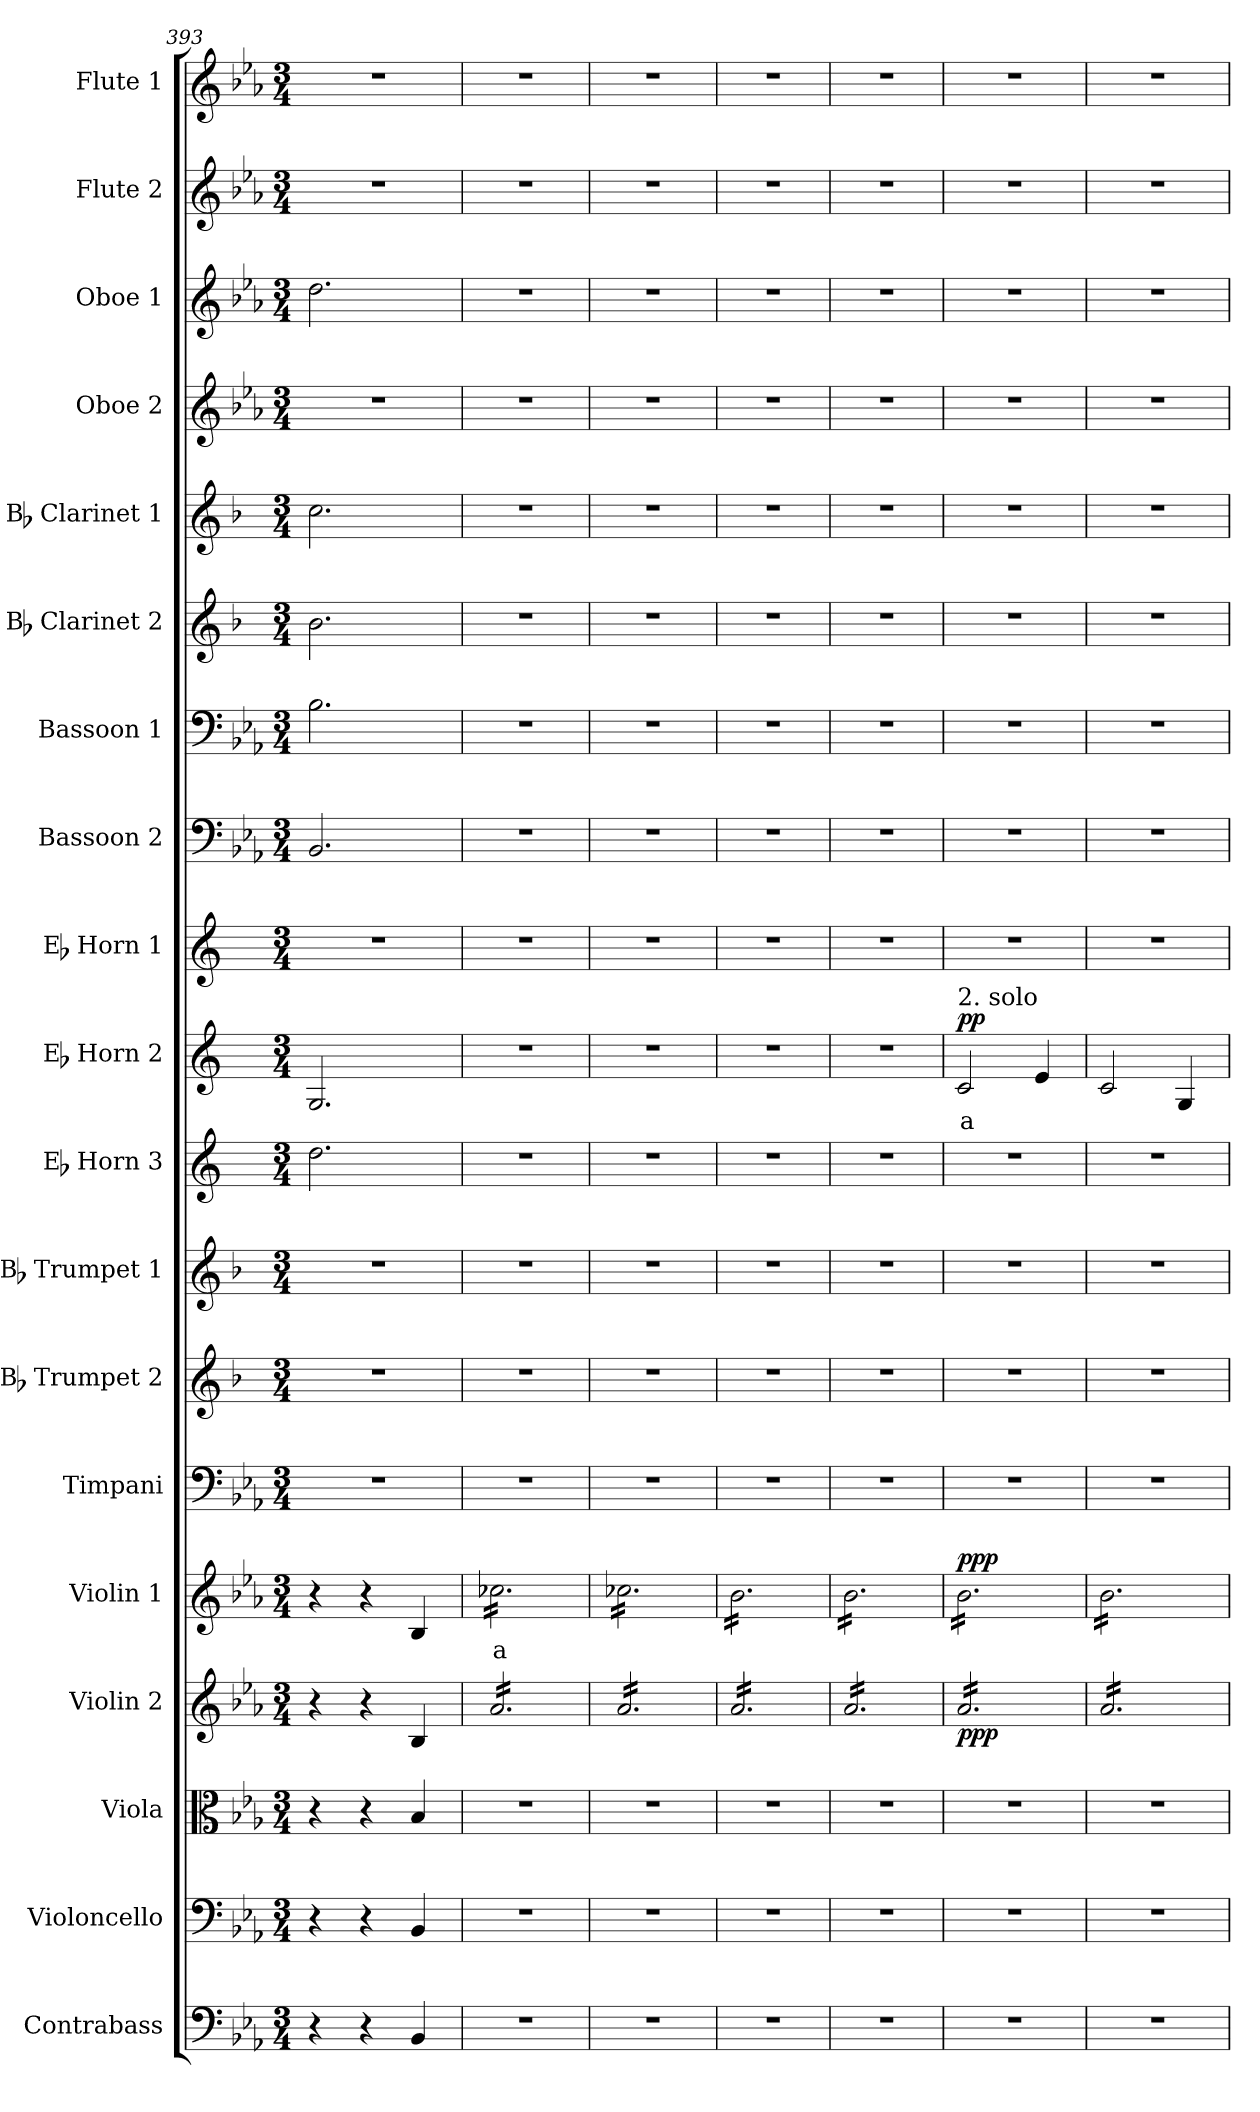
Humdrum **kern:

**kern	**kern	**kern	**kern	**dynam	**kern	**text	**dynam	**kern	**kern	**kern	**kern	**kern	**text	**dynam	**kern	**kern	**kern	**kern	**kern	**kern	**kern	**kern	**kern
*part19	*part18	*part17	*part16	*part16	*part15	*part15	*part15	*part14	*part13	*part12	*part11	*part10	*part10	*part10	*part9	*part8	*part7	*part6	*part5	*part4	*part3	*part2	*part1
*staff19	*staff18	*staff17	*staff16	*staff16	*staff15	*staff15	*staff15	*staff14	*staff13	*staff12	*staff11	*staff10	*staff10	*staff10	*staff9	*staff8	*staff7	*staff6	*staff5	*staff4	*staff3	*staff2	*staff1
*I"Contrabass	*I"Violoncello	*I"Viola	*I"Violin 2	*	*I"Violin 1	*	*	*I"Timpani	*I"Bb Trumpet 2	*I"Bb Trumpet 1	*I"Eb Horn 3	*I"Eb Horn 2	*	*	*I"Eb Horn 1	*I"Bassoon 2	*I"Bassoon 1	*I"Bb Clarinet 2	*I"Bb Clarinet 1	*I"Oboe 2	*I"Oboe 1	*I"Flute 2	*I"Flute 1
*I'Cb	*I'Vc	*I'Vla	*I'Vln 2	*	*I'Vln 1	*	*	*I'Timp	*I'Tpt 2	*I'Tpt 1	*I'Hn 3	*I'Hn 2	*	*	*I'Hn 1	*I'Bsn 2	*I'Bsn 1	*I'Cl 2	*I'Cl 1	*I'Ob 2	*I'Ob 1	*I'Fl 2	*I'Fl 1
*clefF4	*clefF4	*clefC3	*clefG2	*	*clefG2	*	*	*clefF4	*clefG2	*clefG2	*clefG2	*clefG2	*	*	*clefG2	*clefF4	*clefF4	*clefG2	*clefG2	*clefG2	*clefG2	*clefG2	*clefG2
*ITrd7c12	*	*	*	*	*	*	*	*	*ITrd1c2	*ITrd1c2	*ITrd5c9	*ITrd5c9	*	*	*ITrd5c9	*	*	*ITrd1c2	*ITrd1c2	*	*	*	*
*k[b-e-a-]	*k[b-e-a-]	*k[b-e-a-]	*k[b-e-a-]	*	*k[b-e-a-]	*	*	*k[b-e-a-]	*k[b-e-a-]	*k[b-e-a-]	*k[b-e-a-]	*k[b-e-a-]	*	*	*k[b-e-a-]	*k[b-e-a-]	*k[b-e-a-]	*k[b-e-a-]	*k[b-e-a-]	*k[b-e-a-]	*k[b-e-a-]	*k[b-e-a-]	*k[b-e-a-]
*M3/4	*M3/4	*M3/4	*M3/4	*	*M3/4	*	*	*M3/4	*M3/4	*M3/4	*M3/4	*M3/4	*	*	*M3/4	*M3/4	*M3/4	*M3/4	*M3/4	*M3/4	*M3/4	*M3/4	*M3/4
=393	=393	=393	=393	=393	=393	=393	=393	=393	=393	=393	=393	=393	=393	=393	=393	=393	=393	=393	=393	=393	=393	=393	=393
4r	4r	4r	4r	.	4r	.	.	2.r	2.r	2.r	2.f\	2.BB-/	.	.	2.r	2.BB-/	2.B-\	2.a-\	2.b-\	2.r	2.dd\	2.r	2.r
4r	4r	4r	4r	.	4r	.	.	.	.	.	.	.	.	.	.	.	.	.	.	.	.	.	.
4BBB-/	4BB-/	4B-/	4B-/	.	4B-/	.	.	.	.	.	.	.	.	.	.	.	.	.	.	.	.	.	.
=394	=394	=394	=394	=394	=394	=394	=394	=394	=394	=394	=394	=394	=394	=394	=394	=394	=394	=394	=394	=394	=394	=394	=394
!	!	!	!	!	!LO:TX:a:t=arco	!	!	!	!	!	!	!	!	!	!	!	!	!	!	!	!	!	!
!	!	!	!LO:TX:a:t=arco	!	!	!	!	!	!	!	!	!	!	!	!	!	!	!	!	!	!	!	!
!	!	!	!	!	!	!LO:LY:b:color=#FF0000	!	!	!	!	!	!	!	!	!	!	!	!	!	!	!	!	!
*	*	*	*tremolo	*	*	*	*	*	*	*	*	*	*	*	*	*	*	*	*	*	*	*	*
*	*	*	*	*	*tremolo	*	*	*	*	*	*	*	*	*	*	*	*	*	*	*	*	*	*
2.r	2.r	2.r	16a-/LL	.	16cc-X\LL	a	.	2.r	2.r	2.r	2.r	2.r	.	.	2.r	2.r	2.r	2.r	2.r	2.r	2.r	2.r	2.r
.	.	.	16a-/	.	16cc-X\	.	.	.	.	.	.	.	.	.	.	.	.	.	.	.	.	.	.
.	.	.	16a-/	.	16cc-X\	.	.	.	.	.	.	.	.	.	.	.	.	.	.	.	.	.	.
.	.	.	16a-/	.	16cc-X\	.	.	.	.	.	.	.	.	.	.	.	.	.	.	.	.	.	.
.	.	.	16a-/	.	16cc-X\	.	.	.	.	.	.	.	.	.	.	.	.	.	.	.	.	.	.
.	.	.	16a-/	.	16cc-X\	.	.	.	.	.	.	.	.	.	.	.	.	.	.	.	.	.	.
.	.	.	16a-/	.	16cc-X\	.	.	.	.	.	.	.	.	.	.	.	.	.	.	.	.	.	.
.	.	.	16a-/	.	16cc-X\	.	.	.	.	.	.	.	.	.	.	.	.	.	.	.	.	.	.
.	.	.	16a-/	.	16cc-X\	.	.	.	.	.	.	.	.	.	.	.	.	.	.	.	.	.	.
.	.	.	16a-/	.	16cc-X\	.	.	.	.	.	.	.	.	.	.	.	.	.	.	.	.	.	.
.	.	.	16a-/	.	16cc-X\	.	.	.	.	.	.	.	.	.	.	.	.	.	.	.	.	.	.
.	.	.	16a-/JJ	.	16cc-X\JJ	.	.	.	.	.	.	.	.	.	.	.	.	.	.	.	.	.	.
=395	=395	=395	=395	=395	=395	=395	=395	=395	=395	=395	=395	=395	=395	=395	=395	=395	=395	=395	=395	=395	=395	=395	=395
2.r	2.r	2.r	16a-/LL	.	16cc-X\LL	.	.	2.r	2.r	2.r	2.r	2.r	.	.	2.r	2.r	2.r	2.r	2.r	2.r	2.r	2.r	2.r
.	.	.	16a-/	.	16cc-X\	.	.	.	.	.	.	.	.	.	.	.	.	.	.	.	.	.	.
.	.	.	16a-/	.	16cc-X\	.	.	.	.	.	.	.	.	.	.	.	.	.	.	.	.	.	.
.	.	.	16a-/	.	16cc-X\	.	.	.	.	.	.	.	.	.	.	.	.	.	.	.	.	.	.
.	.	.	16a-/	.	16cc-X\	.	.	.	.	.	.	.	.	.	.	.	.	.	.	.	.	.	.
.	.	.	16a-/	.	16cc-X\	.	.	.	.	.	.	.	.	.	.	.	.	.	.	.	.	.	.
.	.	.	16a-/	.	16cc-X\	.	.	.	.	.	.	.	.	.	.	.	.	.	.	.	.	.	.
.	.	.	16a-/	.	16cc-X\	.	.	.	.	.	.	.	.	.	.	.	.	.	.	.	.	.	.
.	.	.	16a-/	.	16cc-X\	.	.	.	.	.	.	.	.	.	.	.	.	.	.	.	.	.	.
.	.	.	16a-/	.	16cc-X\	.	.	.	.	.	.	.	.	.	.	.	.	.	.	.	.	.	.
.	.	.	16a-/	.	16cc-X\	.	.	.	.	.	.	.	.	.	.	.	.	.	.	.	.	.	.
.	.	.	16a-/JJ	.	16cc-X\JJ	.	.	.	.	.	.	.	.	.	.	.	.	.	.	.	.	.	.
=396	=396	=396	=396	=396	=396	=396	=396	=396	=396	=396	=396	=396	=396	=396	=396	=396	=396	=396	=396	=396	=396	=396	=396
2.r	2.r	2.r	16a-/LL	.	16b-\LL	.	.	2.r	2.r	2.r	2.r	2.r	.	.	2.r	2.r	2.r	2.r	2.r	2.r	2.r	2.r	2.r
.	.	.	16a-/	.	16b-\	.	.	.	.	.	.	.	.	.	.	.	.	.	.	.	.	.	.
.	.	.	16a-/	.	16b-\	.	.	.	.	.	.	.	.	.	.	.	.	.	.	.	.	.	.
.	.	.	16a-/	.	16b-\	.	.	.	.	.	.	.	.	.	.	.	.	.	.	.	.	.	.
.	.	.	16a-/	.	16b-\	.	.	.	.	.	.	.	.	.	.	.	.	.	.	.	.	.	.
.	.	.	16a-/	.	16b-\	.	.	.	.	.	.	.	.	.	.	.	.	.	.	.	.	.	.
.	.	.	16a-/	.	16b-\	.	.	.	.	.	.	.	.	.	.	.	.	.	.	.	.	.	.
.	.	.	16a-/	.	16b-\	.	.	.	.	.	.	.	.	.	.	.	.	.	.	.	.	.	.
.	.	.	16a-/	.	16b-\	.	.	.	.	.	.	.	.	.	.	.	.	.	.	.	.	.	.
.	.	.	16a-/	.	16b-\	.	.	.	.	.	.	.	.	.	.	.	.	.	.	.	.	.	.
.	.	.	16a-/	.	16b-\	.	.	.	.	.	.	.	.	.	.	.	.	.	.	.	.	.	.
.	.	.	16a-/JJ	.	16b-\JJ	.	.	.	.	.	.	.	.	.	.	.	.	.	.	.	.	.	.
=397	=397	=397	=397	=397	=397	=397	=397	=397	=397	=397	=397	=397	=397	=397	=397	=397	=397	=397	=397	=397	=397	=397	=397
2.r	2.r	2.r	16a-/LL	.	16b-\LL	.	.	2.r	2.r	2.r	2.r	2.r	.	.	2.r	2.r	2.r	2.r	2.r	2.r	2.r	2.r	2.r
.	.	.	16a-/	.	16b-\	.	.	.	.	.	.	.	.	.	.	.	.	.	.	.	.	.	.
.	.	.	16a-/	.	16b-\	.	.	.	.	.	.	.	.	.	.	.	.	.	.	.	.	.	.
.	.	.	16a-/	.	16b-\	.	.	.	.	.	.	.	.	.	.	.	.	.	.	.	.	.	.
.	.	.	16a-/	.	16b-\	.	.	.	.	.	.	.	.	.	.	.	.	.	.	.	.	.	.
.	.	.	16a-/	.	16b-\	.	.	.	.	.	.	.	.	.	.	.	.	.	.	.	.	.	.
.	.	.	16a-/	.	16b-\	.	.	.	.	.	.	.	.	.	.	.	.	.	.	.	.	.	.
.	.	.	16a-/	.	16b-\	.	.	.	.	.	.	.	.	.	.	.	.	.	.	.	.	.	.
.	.	.	16a-/	.	16b-\	.	.	.	.	.	.	.	.	.	.	.	.	.	.	.	.	.	.
.	.	.	16a-/	.	16b-\	.	.	.	.	.	.	.	.	.	.	.	.	.	.	.	.	.	.
.	.	.	16a-/	.	16b-\	.	.	.	.	.	.	.	.	.	.	.	.	.	.	.	.	.	.
.	.	.	16a-/JJ	.	16b-\JJ	.	.	.	.	.	.	.	.	.	.	.	.	.	.	.	.	.	.
=398	=398	=398	=398	=398	=398	=398	=398	=398	=398	=398	=398	=398	=398	=398	=398	=398	=398	=398	=398	=398	=398	=398	=398
!	!	!	!	!	!	!	!	!	!	!	!	!LO:TX:a:t=2. solo	!	!	!	!	!	!	!	!	!	!	!
!	!	!	!	!LO:DY:b	!	!	!LO:DY:b	!	!	!	!	!	!LO:LY:b:color=#FF0000	!LO:DY:b	!	!	!	!	!	!	!	!	!
2.r	2.r	2.r	16a-/LL	ppp	16b-\LL	.	ppp	2.r	2.r	2.r	2.r	2E-/	a	pp	2.r	2.r	2.r	2.r	2.r	2.r	2.r	2.r	2.r
.	.	.	16a-/	.	16b-\	.	.	.	.	.	.	.	.	.	.	.	.	.	.	.	.	.	.
.	.	.	16a-/	.	16b-\	.	.	.	.	.	.	.	.	.	.	.	.	.	.	.	.	.	.
.	.	.	16a-/	.	16b-\	.	.	.	.	.	.	.	.	.	.	.	.	.	.	.	.	.	.
.	.	.	16a-/	.	16b-\	.	.	.	.	.	.	.	.	.	.	.	.	.	.	.	.	.	.
.	.	.	16a-/	.	16b-\	.	.	.	.	.	.	.	.	.	.	.	.	.	.	.	.	.	.
.	.	.	16a-/	.	16b-\	.	.	.	.	.	.	.	.	.	.	.	.	.	.	.	.	.	.
.	.	.	16a-/	.	16b-\	.	.	.	.	.	.	.	.	.	.	.	.	.	.	.	.	.	.
.	.	.	16a-/	.	16b-\	.	.	.	.	.	.	4G/	.	.	.	.	.	.	.	.	.	.	.
.	.	.	16a-/	.	16b-\	.	.	.	.	.	.	.	.	.	.	.	.	.	.	.	.	.	.
.	.	.	16a-/	.	16b-\	.	.	.	.	.	.	.	.	.	.	.	.	.	.	.	.	.	.
.	.	.	16a-/JJ	.	16b-\JJ	.	.	.	.	.	.	.	.	.	.	.	.	.	.	.	.	.	.
=399	=399	=399	=399	=399	=399	=399	=399	=399	=399	=399	=399	=399	=399	=399	=399	=399	=399	=399	=399	=399	=399	=399	=399
2.r	2.r	2.r	16a-/LL	.	16b-\LL	.	.	2.r	2.r	2.r	2.r	2E-/	.	.	2.r	2.r	2.r	2.r	2.r	2.r	2.r	2.r	2.r
.	.	.	16a-/	.	16b-\	.	.	.	.	.	.	.	.	.	.	.	.	.	.	.	.	.	.
.	.	.	16a-/	.	16b-\	.	.	.	.	.	.	.	.	.	.	.	.	.	.	.	.	.	.
.	.	.	16a-/	.	16b-\	.	.	.	.	.	.	.	.	.	.	.	.	.	.	.	.	.	.
.	.	.	16a-/	.	16b-\	.	.	.	.	.	.	.	.	.	.	.	.	.	.	.	.	.	.
.	.	.	16a-/	.	16b-\	.	.	.	.	.	.	.	.	.	.	.	.	.	.	.	.	.	.
.	.	.	16a-/	.	16b-\	.	.	.	.	.	.	.	.	.	.	.	.	.	.	.	.	.	.
.	.	.	16a-/	.	16b-\	.	.	.	.	.	.	.	.	.	.	.	.	.	.	.	.	.	.
.	.	.	16a-/	.	16b-\	.	.	.	.	.	.	4BB-/	.	.	.	.	.	.	.	.	.	.	.
.	.	.	16a-/	.	16b-\	.	.	.	.	.	.	.	.	.	.	.	.	.	.	.	.	.	.
.	.	.	16a-/	.	16b-\	.	.	.	.	.	.	.	.	.	.	.	.	.	.	.	.	.	.
.	.	.	16a-/JJ	.	16b-\JJ	.	.	.	.	.	.	.	.	.	.	.	.	.	.	.	.	.	.
*	*	*	*	*	*Xtremolo	*	*	*	*	*	*	*	*	*	*	*	*	*	*	*	*	*	*
*	*	*	*Xtremolo	*	*	*	*	*	*	*	*	*	*	*	*	*	*	*	*	*	*	*	*
=	=	=	=	=	=	=	=	=	=	=	=	=	=	=	=	=	=	=	=	=	=	=	=
*-	*-	*-	*-	*-	*-	*-	*-	*-	*-	*-	*-	*-	*-	*-	*-	*-	*-	*-	*-	*-	*-	*-	*-
